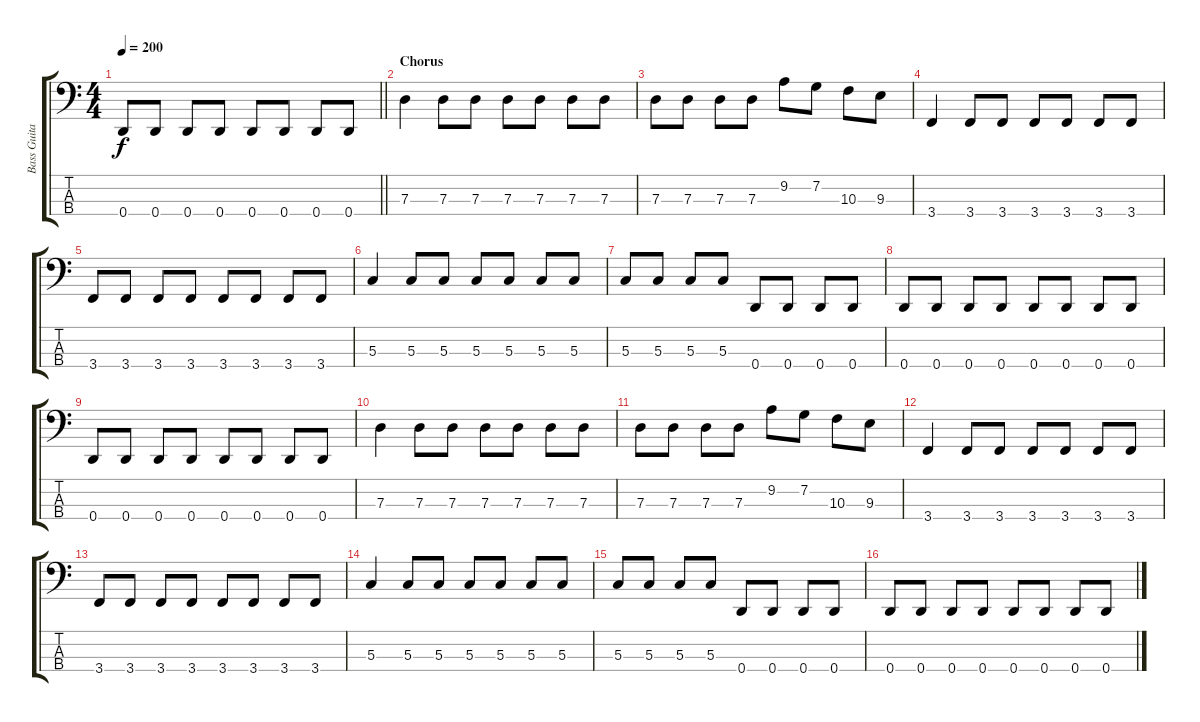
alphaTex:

\track ("Bass Guitar (Jeanne Sagan)" "Bass Guita") {instrument electricbasspick}
\staff {score tabs}
\tuning (F2 C2 G1 D1) {hide}
\ts (4 4)
\tempo 200
\clef f4
\barLineRight lightlight
\ks c
0.4.8{dy f} 0.4.8 0.4.8 0.4.8 0.4.8 0.4.8 0.4.8 0.4.8 |
\section ("" "Chorus")
7.3.4 7.3.8 7.3.8 7.3.8 7.3.8 7.3.8 7.3.8 |
7.3.8 7.3.8 7.3.8 7.3.8 9.2.8 7.2.8 10.3.8 9.3.8 |
3.4.4 3.4.8 3.4.8 3.4.8 3.4.8 3.4.8 3.4.8 |
3.4.8 3.4.8 3.4.8 3.4.8 3.4.8 3.4.8 3.4.8 3.4.8 |
5.3.4 5.3.8 5.3.8 5.3.8 5.3.8 5.3.8 5.3.8 |
5.3.8 5.3.8 5.3.8 5.3.8 0.4.8 0.4.8 0.4.8 0.4.8 |
0.4.8 0.4.8 0.4.8 0.4.8 0.4.8 0.4.8 0.4.8 0.4.8 |
0.4.8 0.4.8 0.4.8 0.4.8 0.4.8 0.4.8 0.4.8 0.4.8 |
7.3.4 7.3.8 7.3.8 7.3.8 7.3.8 7.3.8 7.3.8 |
7.3.8 7.3.8 7.3.8 7.3.8 9.2.8 7.2.8 10.3.8 9.3.8 |
3.4.4 3.4.8 3.4.8 3.4.8 3.4.8 3.4.8 3.4.8 |
3.4.8 3.4.8 3.4.8 3.4.8 3.4.8 3.4.8 3.4.8 3.4.8 |
5.3.4 5.3.8 5.3.8 5.3.8 5.3.8 5.3.8 5.3.8 |
5.3.8 5.3.8 5.3.8 5.3.8 0.4.8 0.4.8 0.4.8 0.4.8 |
0.4.8 0.4.8 0.4.8 0.4.8 0.4.8 0.4.8 0.4.8 0.4.8
